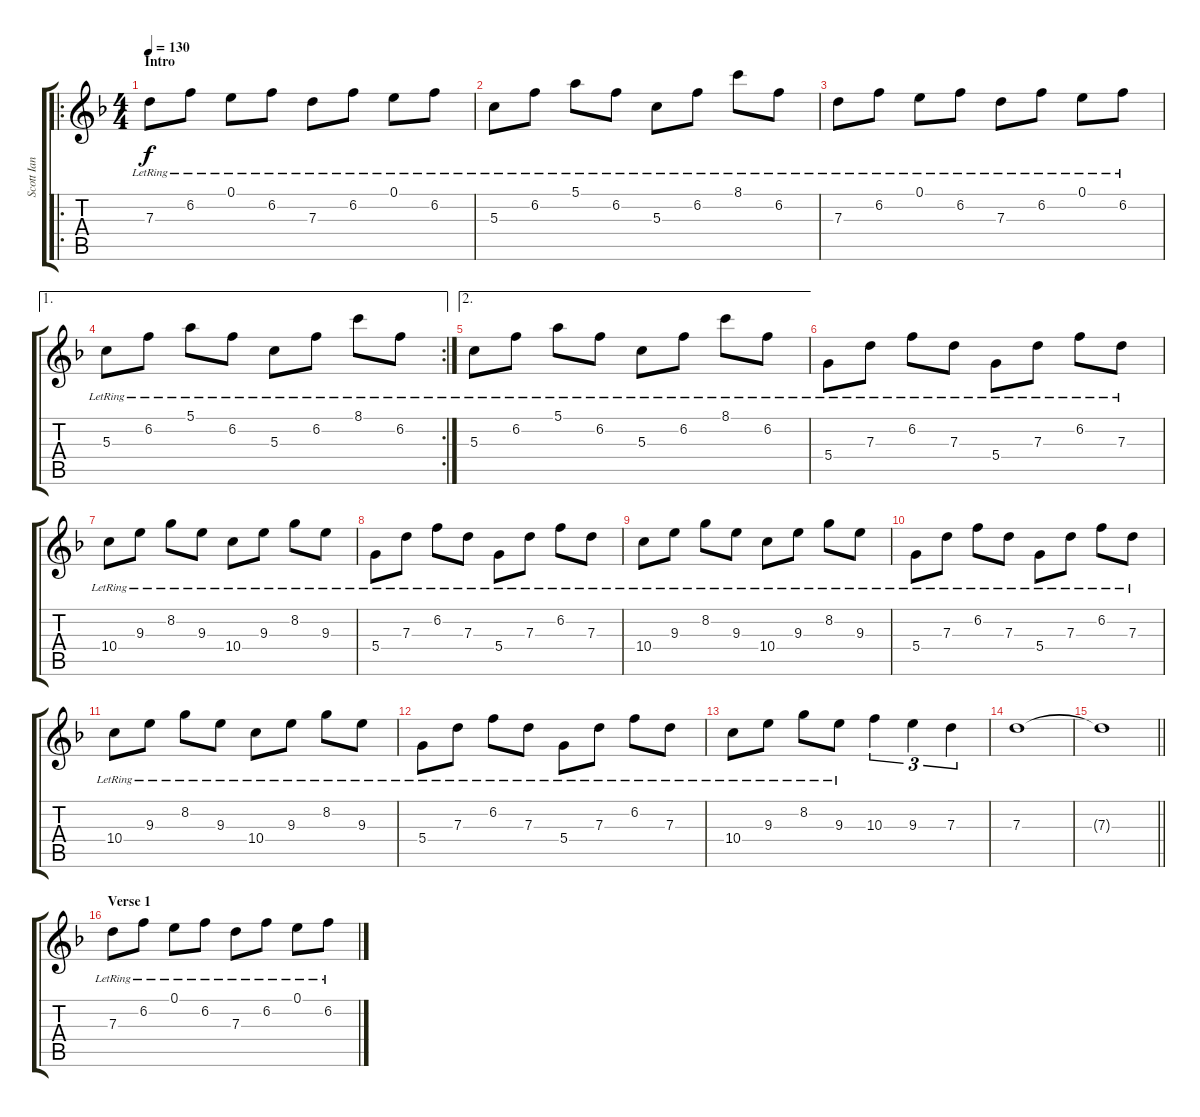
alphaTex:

\track ("Scott Ian" "Scott Ian") {instrument distortionguitar}
\staff {score tabs}
\tuning (E4 B3 G3 D3 A2 E2) {hide}
\ro
\ts (4 4)
\section ("" "Intro")
\tempo 130
\clef g2
\ks f
7.3{lr}.8{dy f instrument acousticguitarsteel} 6.2{lr}.8 0.1{lr}.8 6.2{lr}.8 7.3{lr}.8 6.2{lr}.8 0.1{lr}.8 6.2{lr}.8 |
5.3{lr}.8 6.2{lr}.8 5.1{lr}.8 6.2{lr}.8 5.3{lr}.8 6.2{lr}.8 8.1{lr}.8 6.2{lr}.8 |
7.3{lr}.8 6.2{lr}.8 0.1{lr}.8 6.2{lr}.8 7.3{lr}.8 6.2{lr}.8 0.1{lr}.8 6.2{lr}.8 |
\ae 1
\rc 2
5.3{lr}.8 6.2{lr}.8 5.1{lr}.8 6.2{lr}.8 5.3{lr}.8 6.2{lr}.8 8.1{lr}.8 6.2{lr}.8 |
\ae 2
5.3{lr}.8 6.2{lr}.8 5.1{lr}.8 6.2{lr}.8 5.3{lr}.8 6.2{lr}.8 8.1{lr}.8 6.2{lr}.8 |
5.4{lr}.8 7.3{lr}.8 6.2{lr}.8 7.3{lr}.8 5.4{lr}.8 7.3{lr}.8 6.2{lr}.8 7.3{lr}.8 |
10.4{lr}.8 9.3{lr}.8 8.2{lr}.8 9.3{lr}.8 10.4{lr}.8 9.3{lr}.8 8.2{lr}.8 9.3{lr}.8 |
5.4{lr}.8 7.3{lr}.8 6.2{lr}.8 7.3{lr}.8 5.4{lr}.8 7.3{lr}.8 6.2{lr}.8 7.3{lr}.8 |
10.4{lr}.8 9.3{lr}.8 8.2{lr}.8 9.3{lr}.8 10.4{lr}.8 9.3{lr}.8 8.2{lr}.8 9.3{lr}.8 |
5.4{lr}.8 7.3{lr}.8 6.2{lr}.8 7.3{lr}.8 5.4{lr}.8 7.3{lr}.8 6.2{lr}.8 7.3{lr}.8 |
10.4{lr}.8 9.3{lr}.8 8.2{lr}.8 9.3{lr}.8 10.4{lr}.8 9.3{lr}.8 8.2{lr}.8 9.3{lr}.8 |
5.4{lr}.8 7.3{lr}.8 6.2{lr}.8 7.3{lr}.8 5.4{lr}.8 7.3{lr}.8 6.2{lr}.8 7.3{lr}.8 |
10.4{lr}.8 9.3{lr}.8 8.2{lr}.8 9.3{lr}.8 10.3.4{tu (3 2)} 9.3.4{tu (3 2)} 7.3.4{tu (3 2)} |
7.3.1 |
\barLineRight lightlight
7.3{t}.1 |
\section ("" "Verse 1")
7.3{lr}.8{instrument acousticguitarsteel} 6.2{lr}.8 0.1{lr}.8 6.2{lr}.8 7.3{lr}.8 6.2{lr}.8 0.1{lr}.8 6.2{lr}.8
